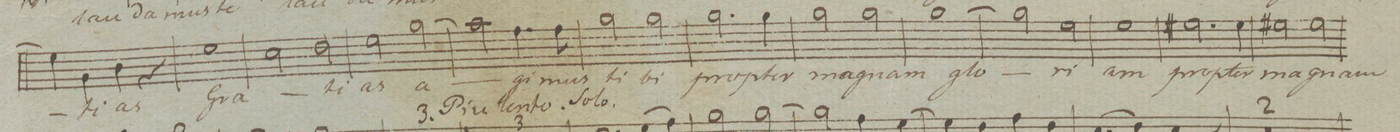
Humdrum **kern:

**kern	**text	**dynam
*I"Soprano Solo.	*	*
*clefC1	*	*
*k[]	*	*
*met(c)	*	*
*M4/4	*	*
4cc\)	.	.
4e\	-ti-	.
4g\	-as	.
4r	.	.
=43	=43	=43
1cc\	Gra-	.
=44	=44	=44
2a\	.	.
2b\	-ti-	.
=45	=45	=45
2cc\	-as	.
(2ee\	a-	.
=46	=46	=46
2ff\)	.	.
4.dd\	-gi-	.
8dd\	-mus	.
=47	=47	=47
2ee\	ti-	.
2ee\	-bi	.
=48	=48	=48
2.ee\	pro-	.
4ee\	-pter	.
=49	=49	=49
2ee\	ma-	.
2ee\	-gnam	.
=50	=50	=50
[1ee\	glo-	.
=51	=51	=51
2ee\]	.	.
2cc\	-ri-	.
=52	=52	=52
1cc\	-am	.
=53	=53	=53
2.cc#X\	pro-	.
4cc#\	-pter	.
=54	=54	=54
2cc#X\	ma-	.
2cc#\	-gnam	.
=55	=55	=55
*-	*-	*-
